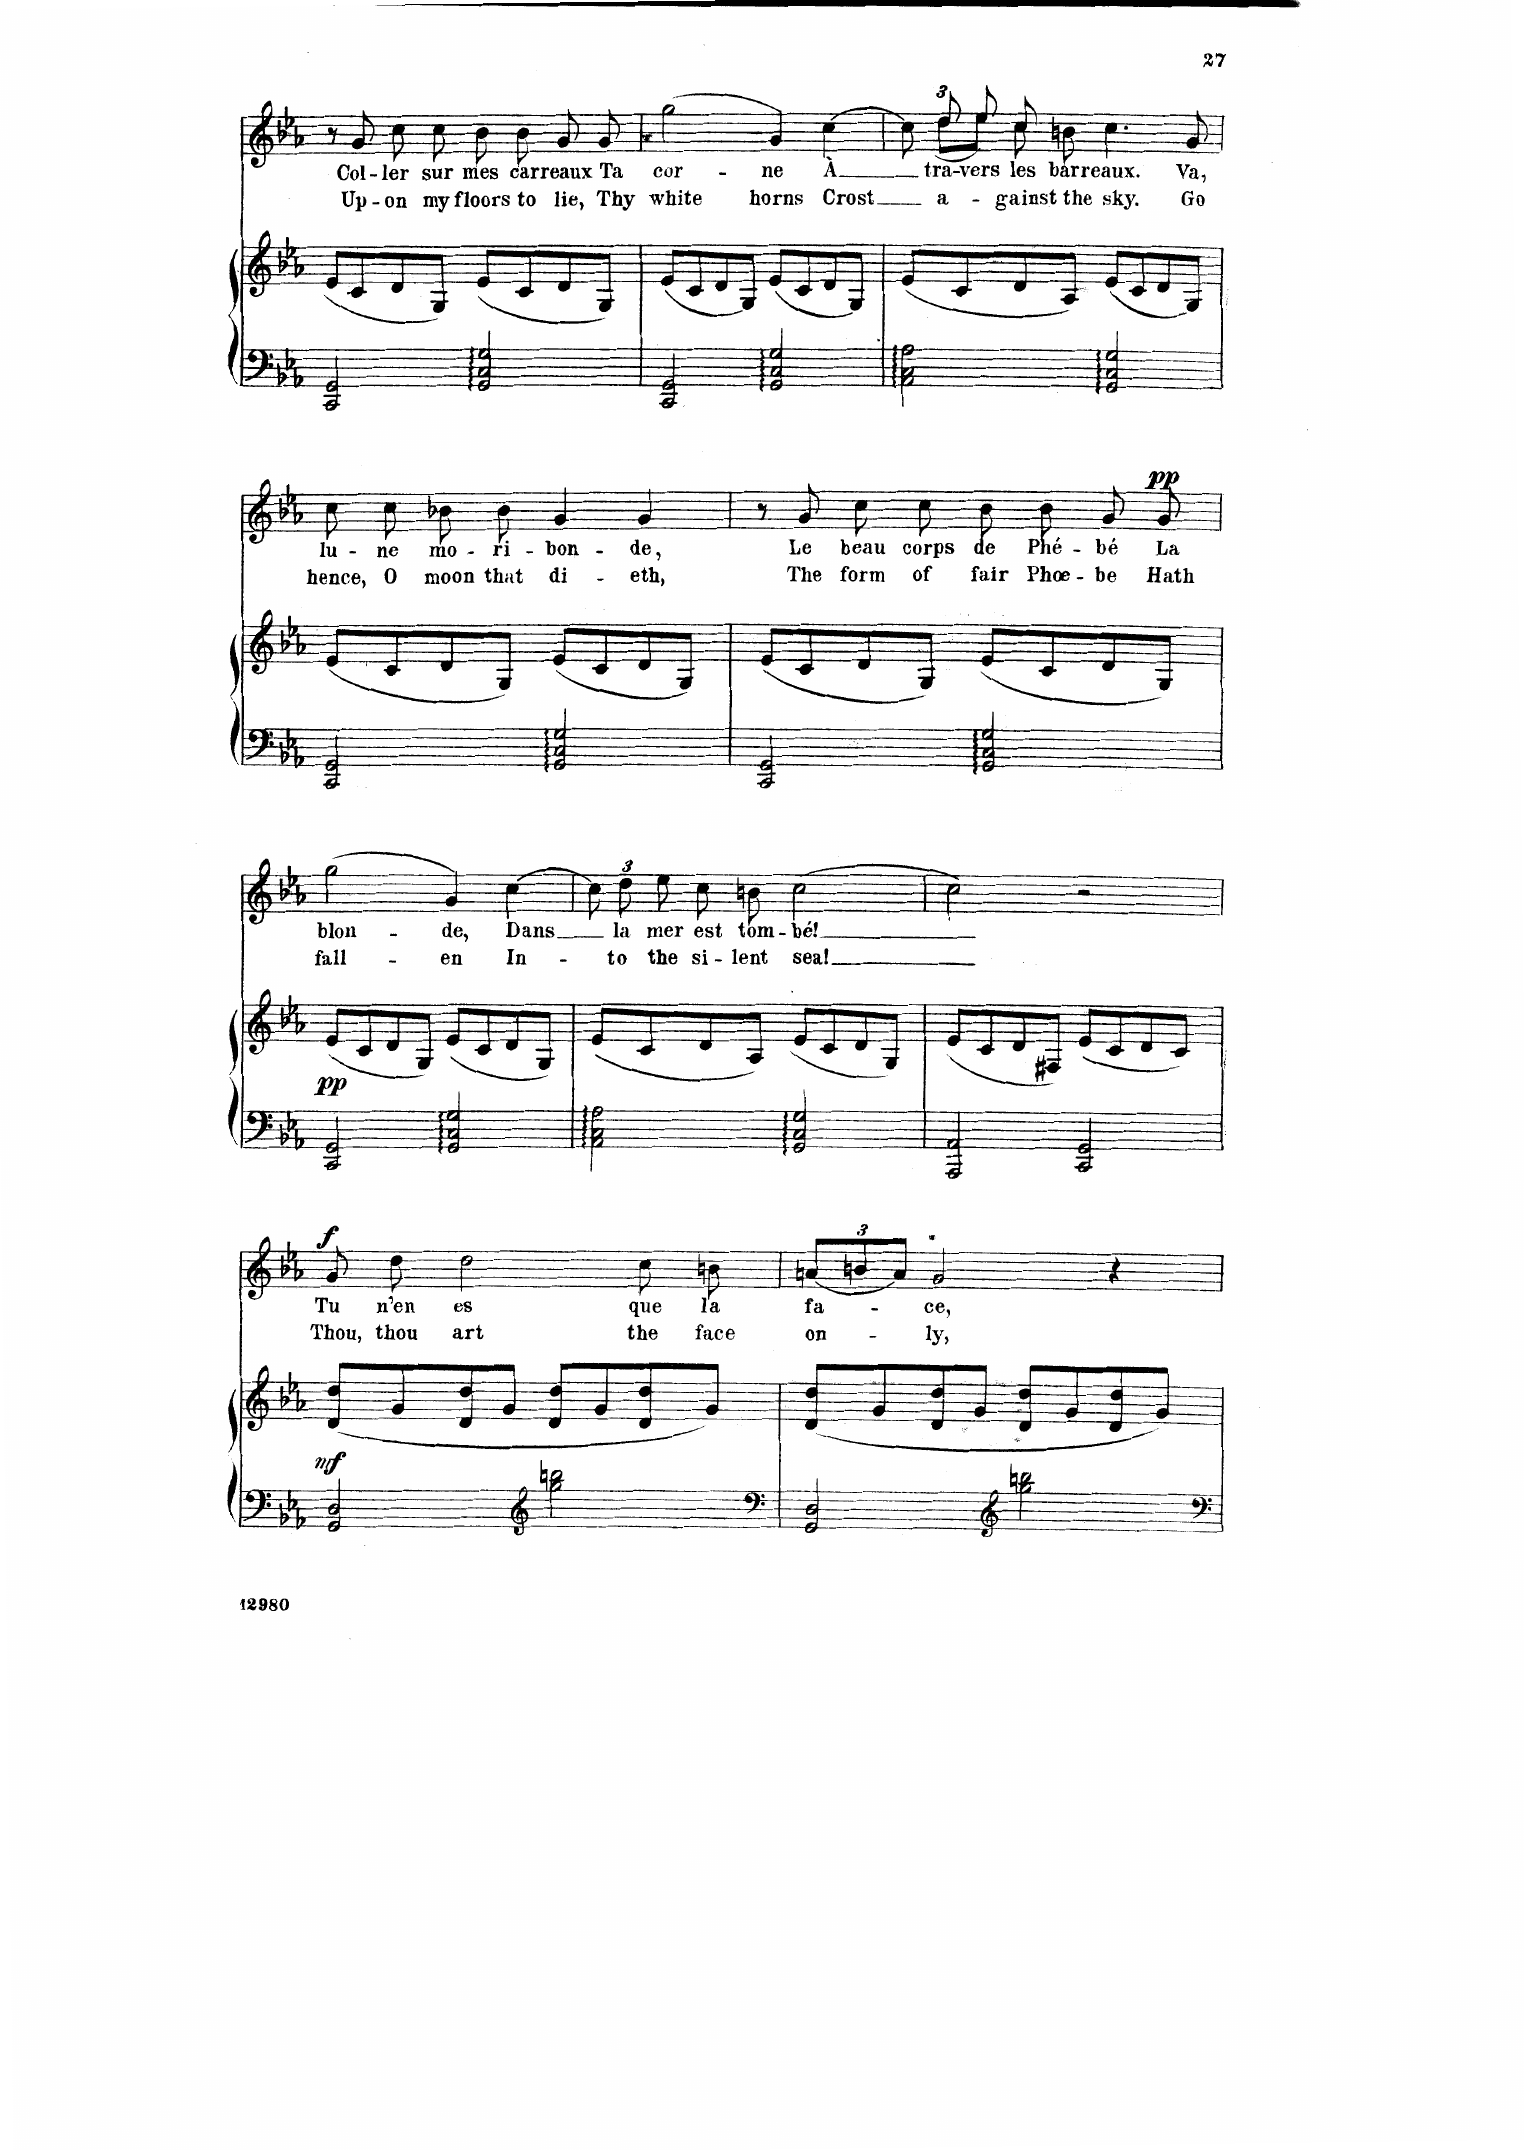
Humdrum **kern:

**kern	**kern	**dynam	**kern	**text	**text	**dynam
*part2	*part2	*part2	*part1	*part1	*part1	*part1
*staff3	*staff2	*staff2/3	*staff1	*staff1	*staff1	*staff1
*I"Piano	*	*	*I"Chant Voice	*	*	*
*I'Pno	*	*	*	*	*	*
*clefF4	*clefG2	*	*clefG2	*	*	*
*k[b-e-a-]	*k[b-e-a-]	*	*k[b-e-a-]	*	*	*
*M4/4	*M4/4	*	*M4/4	*	*	*
*met(c)	*met(c)	*	*met(c)	*	*	*
=45	=45	=45	=45	=45	=45	=45
2CC/ 2GG/	(8e-/L	.	8r	.	.	.
.	8c/	.	8g/	Col-	Up-	.
.	8d/	.	8cc\	-ler	-on	.
.	8G/J)	.	8cc\	sur	my	.
2GG/ 2C/ 2G/	(8e-/L	.	8b-\	mes	floors	.
.	8c/	.	8b-\	car-	to	.
.	8d/	.	8g/	-reaux	lie,	.
.	8G/J)	.	8g/	Ta	Thy	.
=46	=46	=46	=46	=46	=46	=46
2CC/ 2GG/	(8e-/L	.	(2gg\	cor-	white	.
.	8c/	.	.	.	.	.
.	8d/	.	.	.	.	.
.	8G/J)	.	.	.	.	.
2GG/ 2C/ 2G/	(8e-/L	.	4g/)	-ne	horns	.
.	8c/	.	.	.	.	.
.	8d/	.	[>4cc\	À	Crost	.
.	8G/J)	.	.	.	.	.
=47	=47	=47	=47	=47	=47	=47
*	*	*	*^	*	*	*
2AA-\ 2C\ 2A-\	(8e-/L	.	12cc\]	12ryy	.	.	.
.	.	.	12dd/	(12dd\L	tra-	a-	.
.	8c/	.	.	.	.	.	.
.	.	.	12ee-/	12ee-\J)	-vers	.	.
.	8d/	.	8cc/	8cc\	les	-gainst	.
.	8A-/J)	.	8bn\	8ryy	bar-	the	.
2GG/ 2C/ 2G/	(8e-/L	.	4.cc\	2ryy	-reaux.	sky.	.
.	8c/	.	.	.	.	.	.
.	8d/	.	.	.	.	.	.
.	8G/J)	.	8g/	.	Va,	Go	.
*	*	*	*v	*v	*	*	*
=48	=48	=48	=48	=48	=48	=48
2CC/ 2GG/	(8e-/L	.	8cc\	lu-	hence,	.
.	8c/	.	8cc\	-ne	O	.
.	8d/	.	8b-X\	mo-	moon	.
.	8G/J)	.	8b-\	-ri-	that	.
2GG/ 2C/ 2G/	(8e-/L	.	4g/	-bon-	di-	.
.	8c/	.	.	.	.	.
.	8d/	.	4g/	-de,	-eth,	.
.	8G/J)	.	.	.	.	.
=49	=49	=49	=49	=49	=49	=49
2CC/ 2GG/	(8e-/L	.	8r	.	.	.
.	8c/	.	8g/	Le	The	.
.	8d/	.	8cc\	beau	form	.
.	8G/J)	.	8cc\	corps	of	.
2GG/ 2C/ 2G/	(8e-/L	.	8b-\	de	fair	.
.	8c/	.	8b-\	Phé-	Phœ-	.
.	8d/	.	8g/	-bé	-be	.
!	!	!	!	!	!	!LO:DY:a
.	8G/J)	.	8g/	La	Hath	pp
=50	=50	=50	=50	=50	=50	=50
2CC/ 2GG/	(8e-/L	.	(2gg\	blon-	fall-	.
.	8c/	.	.	.	.	.
.	8d/	.	.	.	.	.
.	8G/J)	.	.	.	.	.
2GG/ 2C/ 2G/	(8e-/L	.	4g/)	-de,	-en	.
.	8c/	.	.	.	.	.
.	8d/	.	[4cc\	Dans	In-	.
.	8G/J)	.	.	.	.	.
=51	=51	=51	=51	=51	=51	=51
2AA-\ 2C\ 2A-\	(8e-/L	.	12cc\]	.	.	.
.	.	.	12dd\	la	-to	.
.	8c/	.	.	.	.	.
.	.	.	12ee-\	mer	the	.
.	8d/	.	8cc\	est	si-	.
.	8A-/J)	.	8bn\	tom-	-lent	.
2GG/ 2C/ 2G/	(8e-/L	.	[2cc\	-bé!	sea!	.
.	8c/	.	.	.	.	.
.	8d/	.	.	.	.	.
.	8G/J)	.	.	.	.	.
=52	=52	=52	=52	=52	=52	=52
2AAA-/ 2AA-/	(8e-/L	.	2cc\]	.	.	.
.	8c/	.	.	.	.	.
.	8d/	.	.	.	.	.
.	8F#X/J)	.	.	.	.	.
2CC/ 2GG/	(8e-/L	.	2r	.	.	.
.	8c/	.	.	.	.	.
.	8d/	.	.	.	.	.
.	8c/J)	.	.	.	.	.
=53	=53	=53	=53	=53	=53	=53
!	!	!LO:DY:b	!	!	!	!LO:DY:a
2GG/ 2D/	(8d/ 8dd/L	mf	8g/	Tu	Thou,	f
.	8g/	.	8dd\	n'en	thou	.
.	8d/ 8dd/	.	2dd\	es	art	.
.	8g/J	.	.	.	.	.
*clefG2	*	*	*	*	*	*
2gg\ 2bbn\	8d/ 8dd/L	.	.	.	.	.
.	8g/	.	.	.	.	.
.	8d/ 8dd/	.	8cc\	que	the	.
.	8g/J)	.	8bn\	la	face	.
=54	=54	=54	=54	=54	=54	=54
*clefF4	*	*	*	*	*	*
*	*	*	*Xbrackettup	*	*	*
2GG/ 2D/	(8d/ 8dd/L	.	(12an/L	fa-	on-	.
.	.	.	12bn/	.	.	.
.	8g/	.	.	.	.	.
.	.	.	12a/J)	.	.	.
.	8d/ 8dd/	.	2g/	-ce,	-ly,	.
.	8g/J	.	.	.	.	.
*clefG2	*	*	*	*	*	*
2gg\ 2bbn\	8d/ 8dd/L	.	.	.	.	.
.	8g/	.	.	.	.	.
.	8d/ 8dd/	.	4r	.	.	.
.	8g/J)	.	.	.	.	.
=	=	=	=	=	=	=
*-	*-	*-	*-	*-	*-	*-
